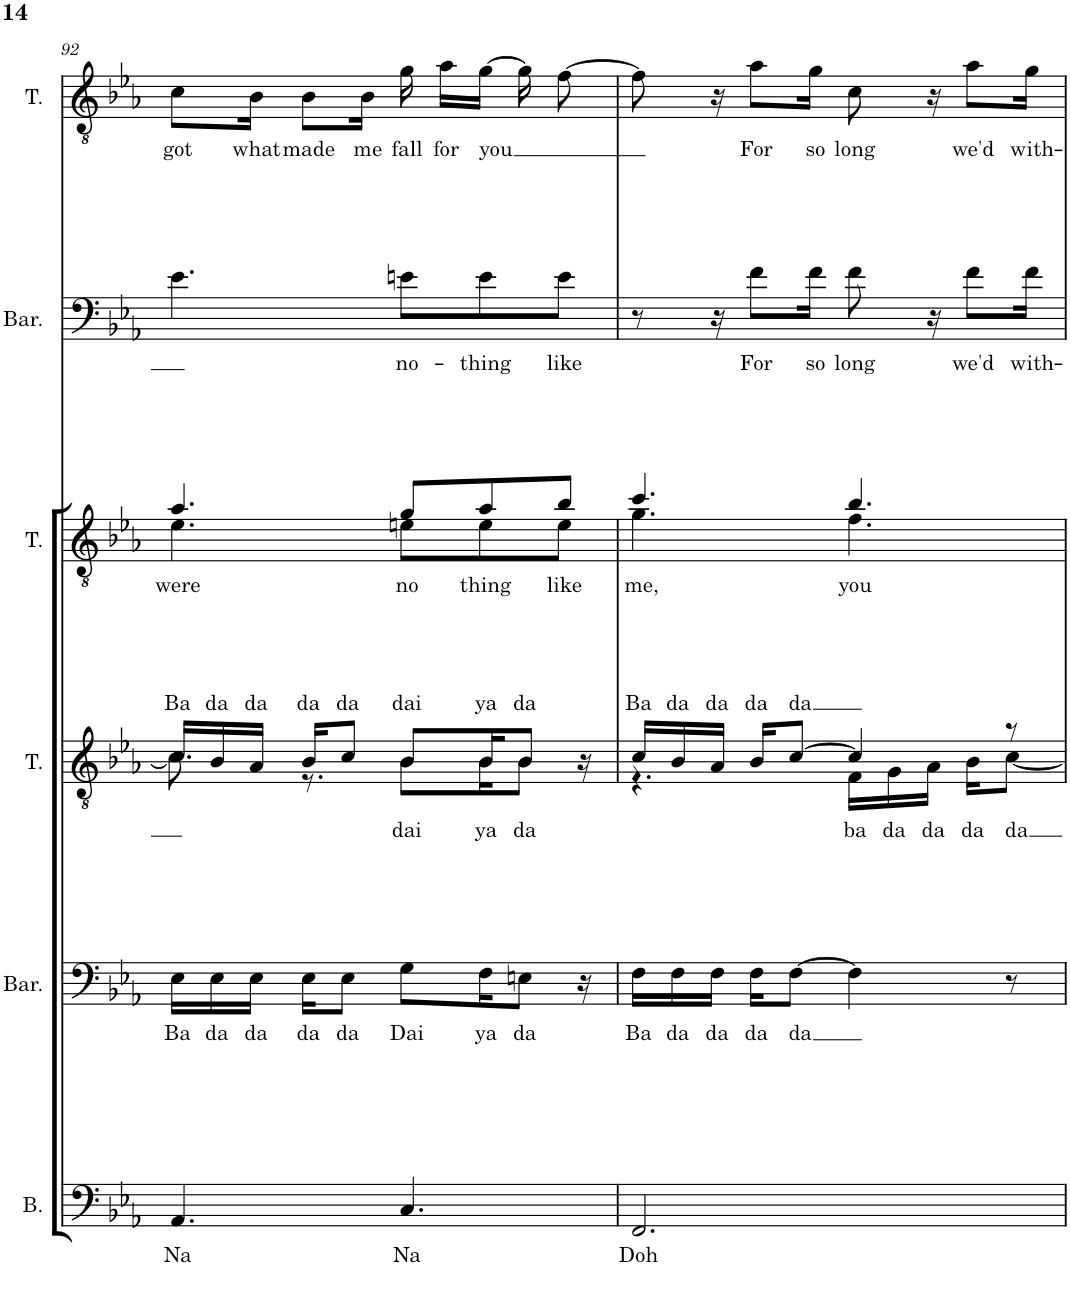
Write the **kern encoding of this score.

**kern	**text	**kern	**text	**kern	**text	**kern	**text	**kern	**text	**kern	**text
*part6	*part6	*part5	*part5	*part4	*part4	*part3	*part3	*part2	*part2	*part1	*part1
*staff6	*staff6	*staff5	*staff5	*staff4	*staff4	*staff3	*staff3	*staff2	*staff2	*staff1	*staff1
*I"Bass	*	*I"Baritone	*	*I"Tenor	*	*I"Tenor	*	*I"Baritone	*	*I"Tenor	*
*I'B.	*	*I'Bar.	*	*I'T.	*	*I'T.	*	*I'Bar.	*	*I'T.	*
!!LO:PB:g=z
*clefF4	*	*clefF4	*	*clefGv2	*	*clefGv2	*	*clefF4	*	*clefGv2	*
*k[b-e-a-]	*	*k[b-e-a-]	*	*k[b-e-a-]	*	*k[b-e-a-]	*	*k[b-e-a-]	*	*k[b-e-a-]	*
*M6/8	*	*M6/8	*	*M6/8	*	*M6/8	*	*M6/8	*	*M6/8	*
=92	=92	=92	=92	=92	=92	=92	=92	=92	=92	=92	=92
!	!LO:LY:b	!	!LO:LY:b	!	!LO:LY:a	!	!LO:LY:b	!	!	!	!LO:LY:b
*	*	*	*	*^	*	*^	*	*	*	*	*
4.AA-/	Na	16E-\LL	Ba	16c/LL	8.c\]	Ba	4.a-/	4.e-\	were	4.e-\	.	8c\L	got
!	!	!	!LO:LY:b	!	!	!LO:LY:a	!	!	!	!	!	!	!
.	.	16E-\	da	16B-/	.	da	.	.	.	.	.	.	.
!	!	!	!LO:LY:b	!	!	!LO:LY:a	!	!	!	!	!	!	!LO:LY:b
.	.	16E-\JJ	da	16A-/JJ	.	da	.	.	.	.	.	16B-\Jk	what
!	!	!	!LO:LY:b	!	!	!LO:LY:a	!	!	!	!	!	!	!LO:LY:b
.	.	16E-\KL	da	16B-/KL	8.r	da	.	.	.	.	.	8B-\L	made
!	!	!	!LO:LY:b	!	!	!LO:LY:a	!	!	!	!	!	!	!
.	.	8E-\J	da	8c/J	.	da	.	.	.	.	.	.	.
!	!	!	!	!	!	!	!	!	!	!	!	!	!LO:LY:b
.	.	.	.	.	.	.	.	.	.	.	.	16B-\Jk	me
!	!LO:LY:b	!	!LO:LY:b	!	!	!LO:LY:a	!	!	!	!	!	!	!
!	!	!	!	!	!	!LO:LY:b	!	!	!LO:LY:b	!	!LO:LY:b	!	!LO:LY:b
4.C/	Na	8G\L	Dai	8B-/L	8B-\L	dai	8g/L	8en\L	no	8en\L	no-	16g\	fall
!	!	!	!	!	!	!	!	!	!	!	!	!	!LO:LY:b
.	.	.	.	.	.	.	.	.	.	.	.	16a-\LL	for
!	!	!	!LO:LY:b	!	!	!LO:LY:a	!	!	!	!	!	!	!
!	!	!	!	!	!	!LO:LY:b	!	!	!LO:LY:b	!	!LO:LY:b	!	!LO:LY:b
.	.	16F\K	ya	16B-/K	16B-\K	ya	8a-/	8e\	thing	8e\	-thing	[16g\JJ	you
!	!	!	!LO:LY:b	!	!	!LO:LY:a	!	!	!	!	!	!	!
!	!	!	!	!	!	!LO:LY:b	!	!	!	!	!	!	!
.	.	8En\J	da	8B-/J	8B-\J	da	.	.	.	.	.	16g\]	.
!	!	!	!	!	!	!	!	!	!LO:LY:b	!	!LO:LY:b	!	!
.	.	.	.	.	.	.	8b-/J	8e\J	like	8e\J	like	[8f\	.
.	.	16r	.	16r	16ryy	.	.	.	.	.	.	.	.
=93	=93	=93	=93	=93	=93	=93	=93	=93	=93	=93	=93	=93	=93
!	!LO:LY:b	!	!LO:LY:b	!	!	!LO:LY:a	!	!	!LO:LY:b	!	!	!	!
2.FF/	Doh	16F\LL	Ba	16c/LL	4.r	Ba	4.cc/	4.g\	me,	8r	.	8f\]	.
!	!	!	!LO:LY:b	!	!	!LO:LY:a	!	!	!	!	!	!	!
.	.	16F\	da	16B-/	.	da	.	.	.	.	.	.	.
!	!	!	!LO:LY:b	!	!	!LO:LY:a	!	!	!	!	!	!	!
.	.	16F\JJ	da	16A-/JJ	.	da	.	.	.	16r	.	16r	.
!	!	!	!LO:LY:b	!	!	!LO:LY:a	!	!	!	!	!LO:LY:b	!	!LO:LY:b
.	.	16F\KL	da	16B-/KL	.	da	.	.	.	8f\L	For	8a-\L	For
!	!	!	!LO:LY:b	!	!	!LO:LY:a	!	!	!	!	!	!	!
.	.	[8F\J	da	[8c/J	.	da	.	.	.	.	.	.	.
!	!	!	!	!	!	!	!	!	!	!	!LO:LY:b	!	!LO:LY:b
.	.	.	.	.	.	.	.	.	.	16f\Jk	so	16g\Jk	so
!	!	!	!	!	!	!LO:LY:b	!	!	!LO:LY:b	!	!LO:LY:b	!	!LO:LY:b
.	.	4F\]	.	4c/]	16F\LL	ba	4.b-/	4.f\	you	8f\	long	8c\	long
!	!	!	!	!	!	!LO:LY:b	!	!	!	!	!	!	!
.	.	.	.	.	16G\	da	.	.	.	.	.	.	.
!	!	!	!	!	!	!LO:LY:b	!	!	!	!	!	!	!
.	.	.	.	.	16A-\JJ	da	.	.	.	16r	.	16r	.
!	!	!	!	!	!	!LO:LY:b	!	!	!	!	!LO:LY:b	!	!LO:LY:b
.	.	.	.	.	16B-\KL	da	.	.	.	8f\L	we'd	8a-\L	we'd
!	!	!	!	!	!	!LO:LY:b	!	!	!	!	!	!	!
.	.	8r	.	8r	[8c\J	da	.	.	.	.	.	.	.
!	!	!	!	!	!	!	!	!	!	!	!LO:LY:b	!	!LO:LY:b
.	.	.	.	.	.	.	.	.	.	16f\Jk	with-	16g\Jk	with-
*	*	*	*	*v	*v	*	*	*	*	*	*	*	*
*	*	*	*	*	*	*v	*v	*	*	*	*	*
=	=	=	=	=	=	=	=	=	=	=	=
*-	*-	*-	*-	*-	*-	*-	*-	*-	*-	*-	*-
